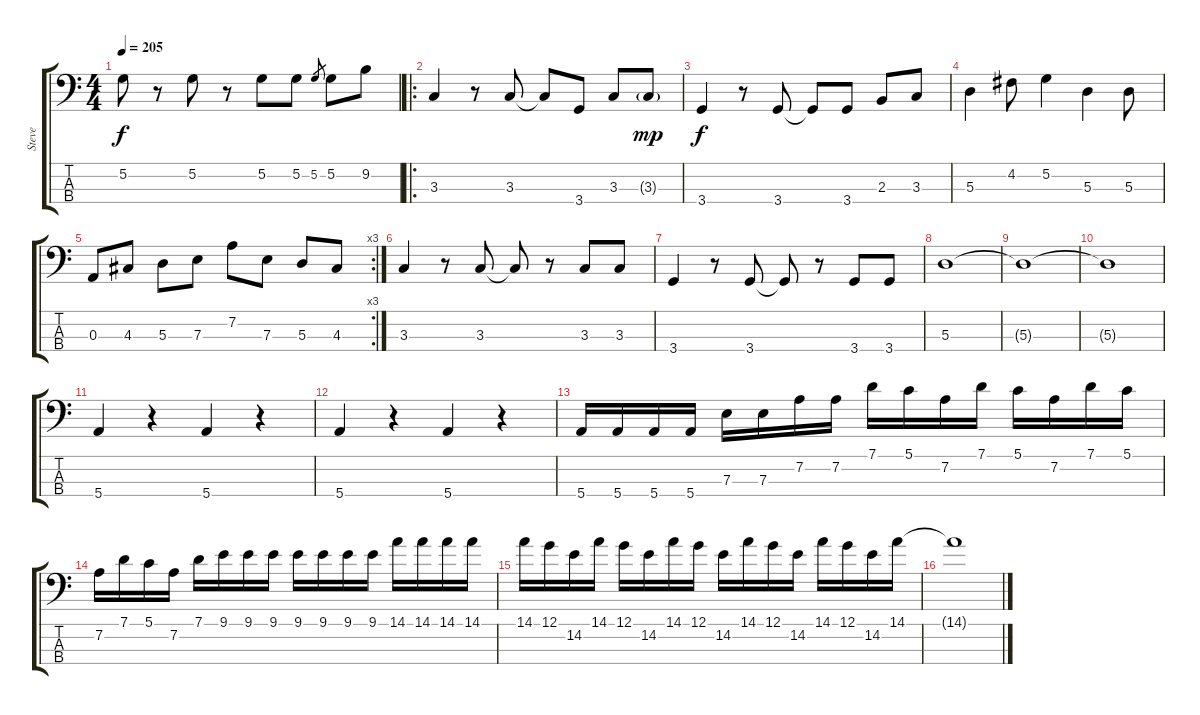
\track ("Steve" "Steve") {instrument electricbassfinger}
\staff {score tabs}
\tuning (G2 D2 A1 E1) {hide}
\ts (4 4)
\tempo 205
\clef f4
\ks c
5.2.8{dy f} r.8 5.2.8 r.8 5.2.8 5.2.8 5.2.8{gr} 5.2.8 9.2.8 |
\ro
3.3.4 r.8 3.3.8 3.3{t}.8 3.4.8 3.3.8 3.3{g}.8{dy mp} |
3.4.4{dy f} r.8 3.4.8 3.4{t}.8 3.4.8 2.3.8 3.3.8 |
5.3.4 4.2.8 5.2.4 5.3.4 5.3.8 |
\rc 3
0.3.8 4.3.8 5.3.8 7.3.8 7.2.8 7.3.8 5.3.8 4.3.8 |
3.3.4 r.8 3.3.8 3.3{t}.8 r.8 3.3.8 3.3.8 |
3.4.4 r.8 3.4.8 3.4{t}.8 r.8 3.4.8 3.4.8 |
5.3.1 |
5.3{t}.1 |
5.3{t}.1 |
5.4.4 r.4 5.4.4 r.4 |
5.4.4 r.4 5.4.4 r.4 |
5.4.16 5.4.16 5.4.16 5.4.16 7.3.16 7.3.16 7.2.16 7.2.16 7.1.16 5.1.16 7.2.16 7.1.16 5.1.16 7.2.16 7.1.16 5.1.16 |
7.2.16 7.1.16 5.1.16 7.2.16 7.1.16 9.1.16 9.1.16 9.1.16 9.1.16 9.1.16 9.1.16 9.1.16 14.1.16 14.1.16 14.1.16 14.1.16 |
14.1.16 12.1.16 14.2.16 14.1.16 12.1.16 14.2.16 14.1.16 12.1.16 14.2.16 14.1.16 12.1.16 14.2.16 14.1.16 12.1.16 14.2.16 14.1.16 |
14.1{t}.1
